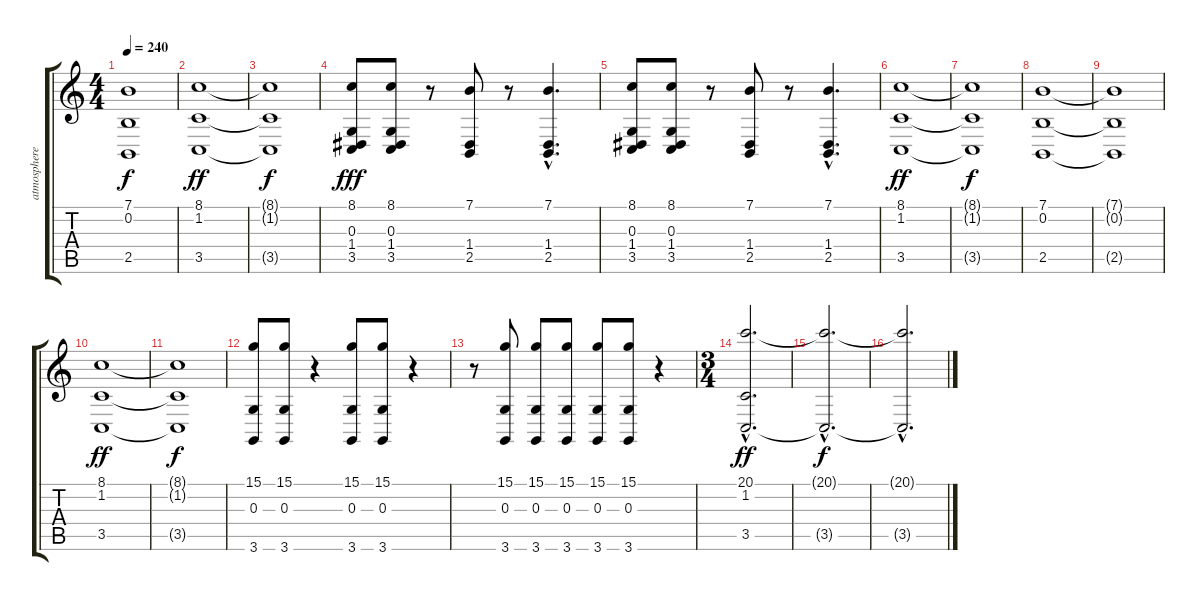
\track ("atmosphere(alex stariopoli)" "atmosphere") {instrument stringensemble2}
\staff {score tabs}
\tuning (E4 B3 G3 D3 A2 E2) {hide}
\ts (4 4)
\tempo 240
\clef g2
\ks c
(7.1{t} 0.2{t} 2.5{t}).1{dy f} |
(8.1 1.2 3.5).1{dy ff} |
(8.1{t} 1.2{t} 3.5{t}).1{dy f} |
(8.1 0.3 1.4 3.5).8{dy fff} (8.1 0.3 1.4 3.5).8 r.8 (7.1 1.4 2.5).8 r.8 (7.1{hac} 1.4{hac} 2.5{hac}).4{d} |
(8.1 0.3 1.4 3.5).8 (8.1 0.3 1.4 3.5).8 r.8 (7.1 1.4 2.5).8 r.8 (7.1{hac} 1.4{hac} 2.5{hac}).4{d} |
(8.1 1.2 3.5).1{dy ff} |
(8.1{t} 1.2{t} 3.5{t}).1{dy f} |
(7.1 0.2 2.5).1 |
(7.1{t} 0.2{t} 2.5{t}).1 |
(8.1 1.2 3.5).1{dy ff} |
(8.1{t} 1.2{t} 3.5{t}).1{dy f} |
(15.1 0.3 3.6).8 (15.1 0.3 3.6).8 r.4 (15.1 0.3 3.6).8 (15.1 0.3 3.6).8 r.4 |
r.8 (15.1 0.3 3.6).8 (15.1 0.3 3.6).8 (15.1 0.3 3.6).8 (15.1 0.3 3.6).8 (15.1 0.3 3.6).8 r.4 |
\ts (3 4)
(20.1{hac} 1.2{hac} 3.5{hac}).2{d dy ff} |
(20.1{hac t} 3.5{hac t}).2{d dy f} |
(20.1{hac t} 3.5{hac t}).2{d}
